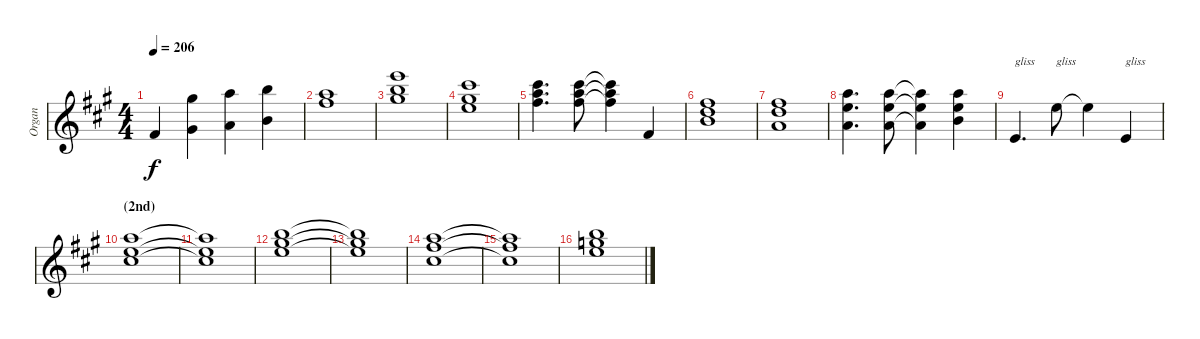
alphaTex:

\track ("Organ" "Organ") {instrument drawbarorgan}
\staff {score}
\tuning (E4 B3 G3 D3 A2 E2 B1) {hide}
\ts (4 4)
\tempo 206
\clef g2
\ks a
2.1.4{dy f} (4.1 21.2).4 (5.1 22.2).4 (7.1 24.2).4 |
(14.1 22.2).1 |
(24.1 24.2 25.3).1 |
(16.1 17.2 30.3).1 |
(21.1 22.2 23.3).4{d} (14.1 22.2 30.3).8 (14.1{t} 22.2{t} 30.3{t}).4 2.1.4 |
(14.1 15.2 16.3).1 |
(5.1 15.2 23.3).1 |
(12.1 22.2 14.3).4{d} (5.1 17.2 26.3).8 (5.1{t} 17.2{t} 26.3{t}).4 (7.1 17.2 26.3).4 |
0.1.4{d txt "gliss"} 12.1.8{txt "gliss"} 12.1{t}.4 0.1.4{txt "gliss"} |
\section ("" "(2nd)")
(17.1 17.2 18.3).1 |
(17.1{t} 17.2{t} 18.3{t}).1 |
(19.1 21.2 21.3).1 |
(19.1{t} 21.2{t} 21.3{t}).1 |
(17.1 19.2 18.3).1 |
(17.1{t} 19.2{t} 18.3{t}).1 |
(19.1 20.2 21.3).1
